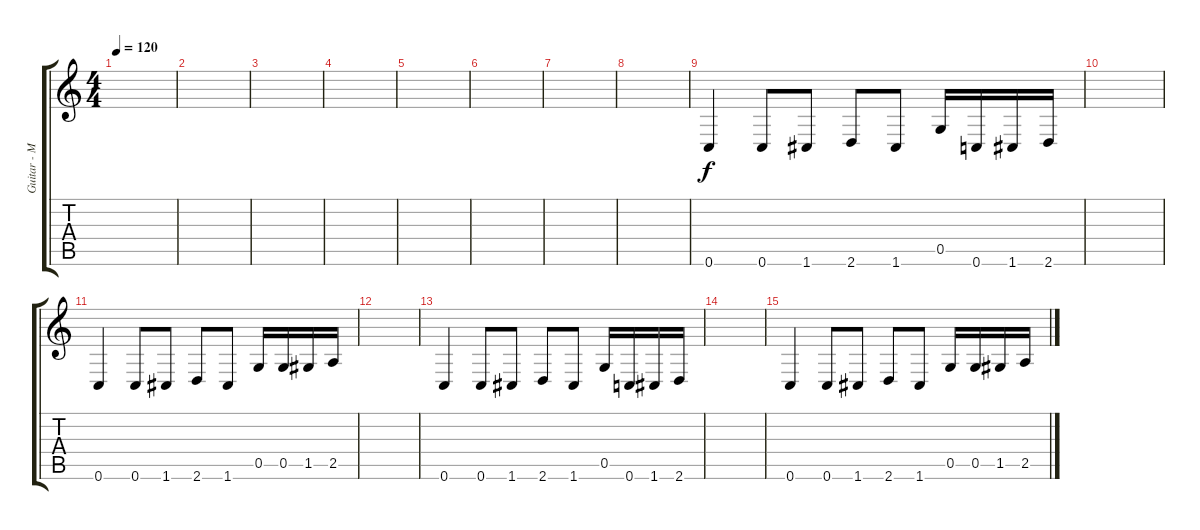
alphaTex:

\track ("Guitar - MarcoSS" "Guitar - M") {instrument distortionguitar}
\staff {score tabs}
\tuning (E4 C4 G3 C3 G2 C2) {hide}
\ts (4 4)
\tempo 120
\clef g2
\ks c
|
|
|
|
|
|
|
|
0.6.4 0.6.8 1.6.8 2.6.8 1.6.8 0.5.16 0.6.16 1.6.16 2.6.16 |
|
0.6.4 0.6.8 1.6.8 2.6.8 1.6.8 0.5.16 0.5.16 1.5.16 2.5.16 |
|
0.6.4 0.6.8 1.6.8 2.6.8 1.6.8 0.5.16 0.6.16 1.6.16 2.6.16 |
|
0.6.4 0.6.8 1.6.8 2.6.8 1.6.8 0.5.16 0.5.16 1.5.16 2.5.16
